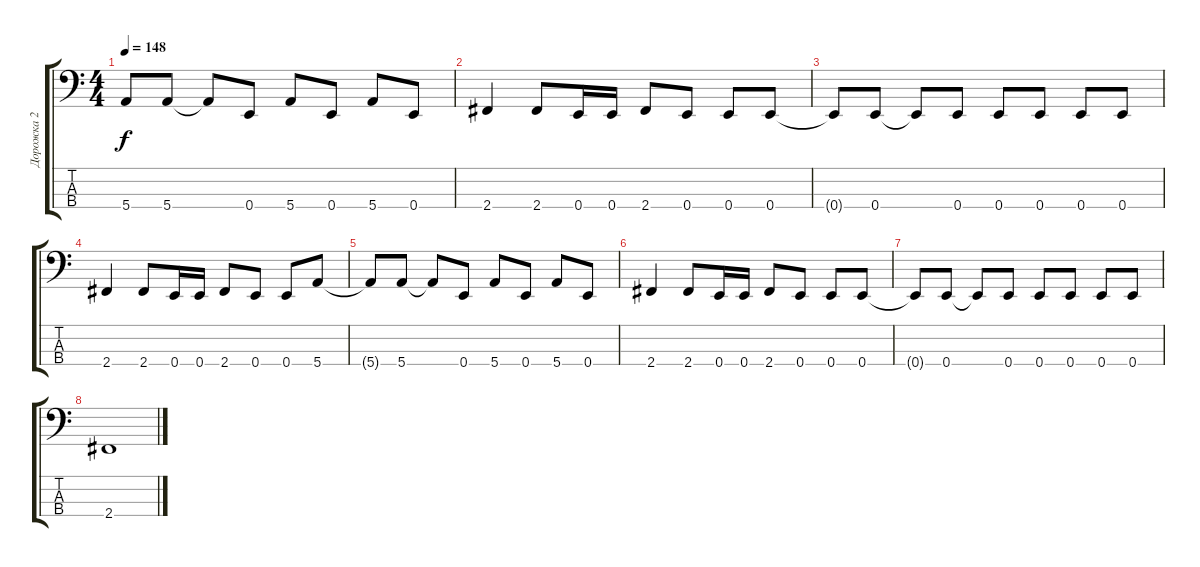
\track ("Дорожка 2" "Дорожка 2") {instrument electricbassfinger}
\staff {score tabs}
\tuning (G2 D2 A1 E1) {hide}
\ts (4 4)
\tempo 148
\clef f4
\ks c
5.4{t}.8{dy f} 5.4.8 5.4{t}.8 0.4.8 5.4.8 0.4.8 5.4.8 0.4.8 |
2.4.4 2.4.8 0.4.16 0.4.16 2.4.8 0.4.8 0.4.8 0.4.8 |
0.4{t}.8 0.4.8 0.4{t}.8 0.4.8 0.4.8 0.4.8 0.4.8 0.4.8 |
2.4.4 2.4.8 0.4.16 0.4.16 2.4.8 0.4.8 0.4.8 5.4.8 |
5.4{t}.8 5.4.8 5.4{t}.8 0.4.8 5.4.8 0.4.8 5.4.8 0.4.8 |
2.4.4 2.4.8 0.4.16 0.4.16 2.4.8 0.4.8 0.4.8 0.4.8 |
0.4{t}.8 0.4.8 0.4{t}.8 0.4.8 0.4.8 0.4.8 0.4.8 0.4.8 |
2.4.1
